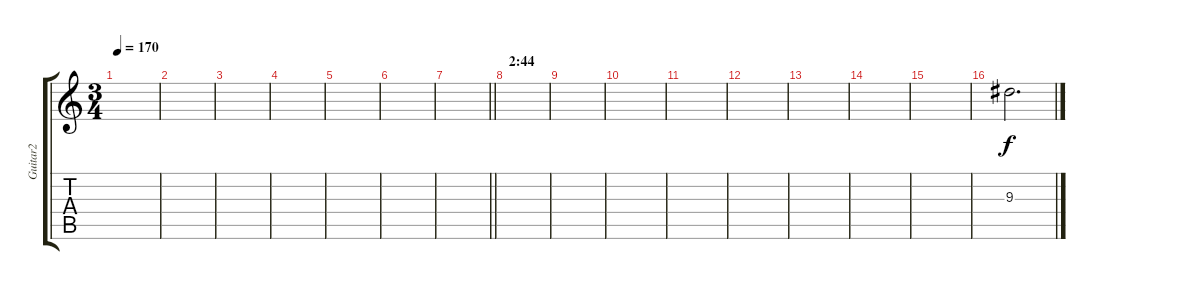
\track ("Guitar2" "Guitar2") {instrument electricguitarclean}
\staff {score tabs}
\tuning (Eb4 Bb3 Gb3 Db3 Ab2 Db2) {hide}
\ts (3 4)
\tempo 170
\clef g2
\ks c
|
|
|
|
|
|
\barLineRight lightlight
|
\section ("" "2:44")
|
|
|
|
|
|
|
|
9.3.2{d}
